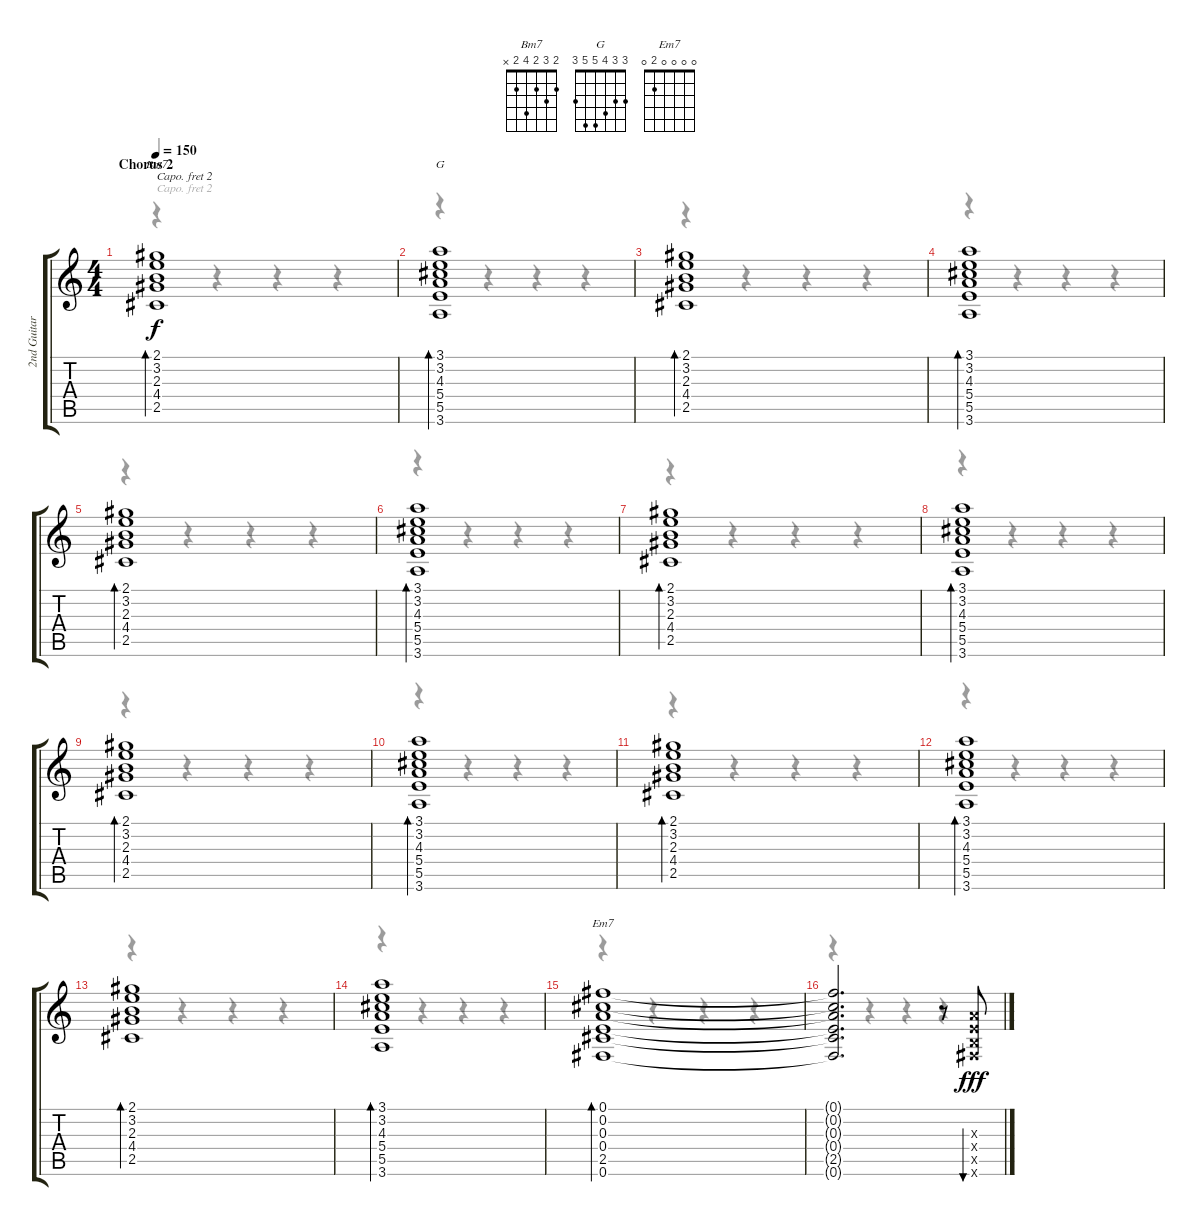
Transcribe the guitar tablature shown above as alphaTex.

\track ("2nd Guitar" "2nd Guitar") {instrument electricguitarjazz}
\staff {score tabs}
\capo 2
\tuning (E4 B3 G3 D3 A2 E2) {hide}
\chord ("Bm7" 2 3 2 4 2 x)
\chord ("G" 3 3 4 5 5 3)
\chord ("Em7" 0 0 0 0 2 0)
\voice
\ts (4 4)
\section ("" "Chorus 2")
\tempo 150
\clef g2
\ks c
(2.1 3.2 2.3 4.4 2.5).1{bd 240 ch "Bm7" dy f} |
(3.1 3.2 4.3 5.4 5.5 3.6).1{bd 240 ch "G"} |
(2.1 3.2 2.3 4.4 2.5).1{bd 240} |
(3.1 3.2 4.3 5.4 5.5 3.6).1{bd 240} |
(2.1 3.2 2.3 4.4 2.5).1{bd 240} |
(3.1 3.2 4.3 5.4 5.5 3.6).1{bd 240} |
(2.1 3.2 2.3 4.4 2.5).1{bd 240} |
(3.1 3.2 4.3 5.4 5.5 3.6).1{bd 240} |
(2.1 3.2 2.3 4.4 2.5).1{bd 240} |
(3.1 3.2 4.3 5.4 5.5 3.6).1{bd 240} |
(2.1 3.2 2.3 4.4 2.5).1{bd 240} |
(3.1 3.2 4.3 5.4 5.5 3.6).1{bd 240} |
(2.1 3.2 2.3 4.4 2.5).1{bd 240} |
(3.1 3.2 4.3 5.4 5.5 3.6).1{bd 240} |
(0.1 0.2 0.3 0.4 2.5 0.6).1{bd 240 ch "Em7"} |
(0.1{t} 0.2{t} 0.3{t} 0.4{t} 2.5{t} 0.6{t}).2{d} r.8 (0.3{x} 0.4{x} 0.5{x} 0.6{x}).8{bu 480 dy fff}
\voice
\clef g2
\ottava regular
\simile none
\ks c
r.4{bd 240 dy f} r.4 r.4 r.4 |
r.4{bd 240} r.4 r.4 r.4 |
r.4{bd 240} r.4 r.4 r.4 |
r.4{bd 240} r.4 r.4 r.4 |
r.4{bd 240} r.4 r.4 r.4 |
r.4{bd 240} r.4 r.4 r.4 |
r.4{bd 240} r.4 r.4 r.4 |
r.4{bd 240} r.4 r.4 r.4 |
r.4{bd 240} r.4 r.4 r.4 |
r.4{bd 240} r.4 r.4 r.4 |
r.4{bd 240} r.4 r.4 r.4 |
r.4{bd 240} r.4 r.4 r.4 |
r.4{bd 240} r.4 r.4 r.4 |
r.4{bd 240} r.4 r.4 r.4 |
r.4{bd 240} r.4 r.4 r.4 |
r.4 r.4 r.4 r.4
